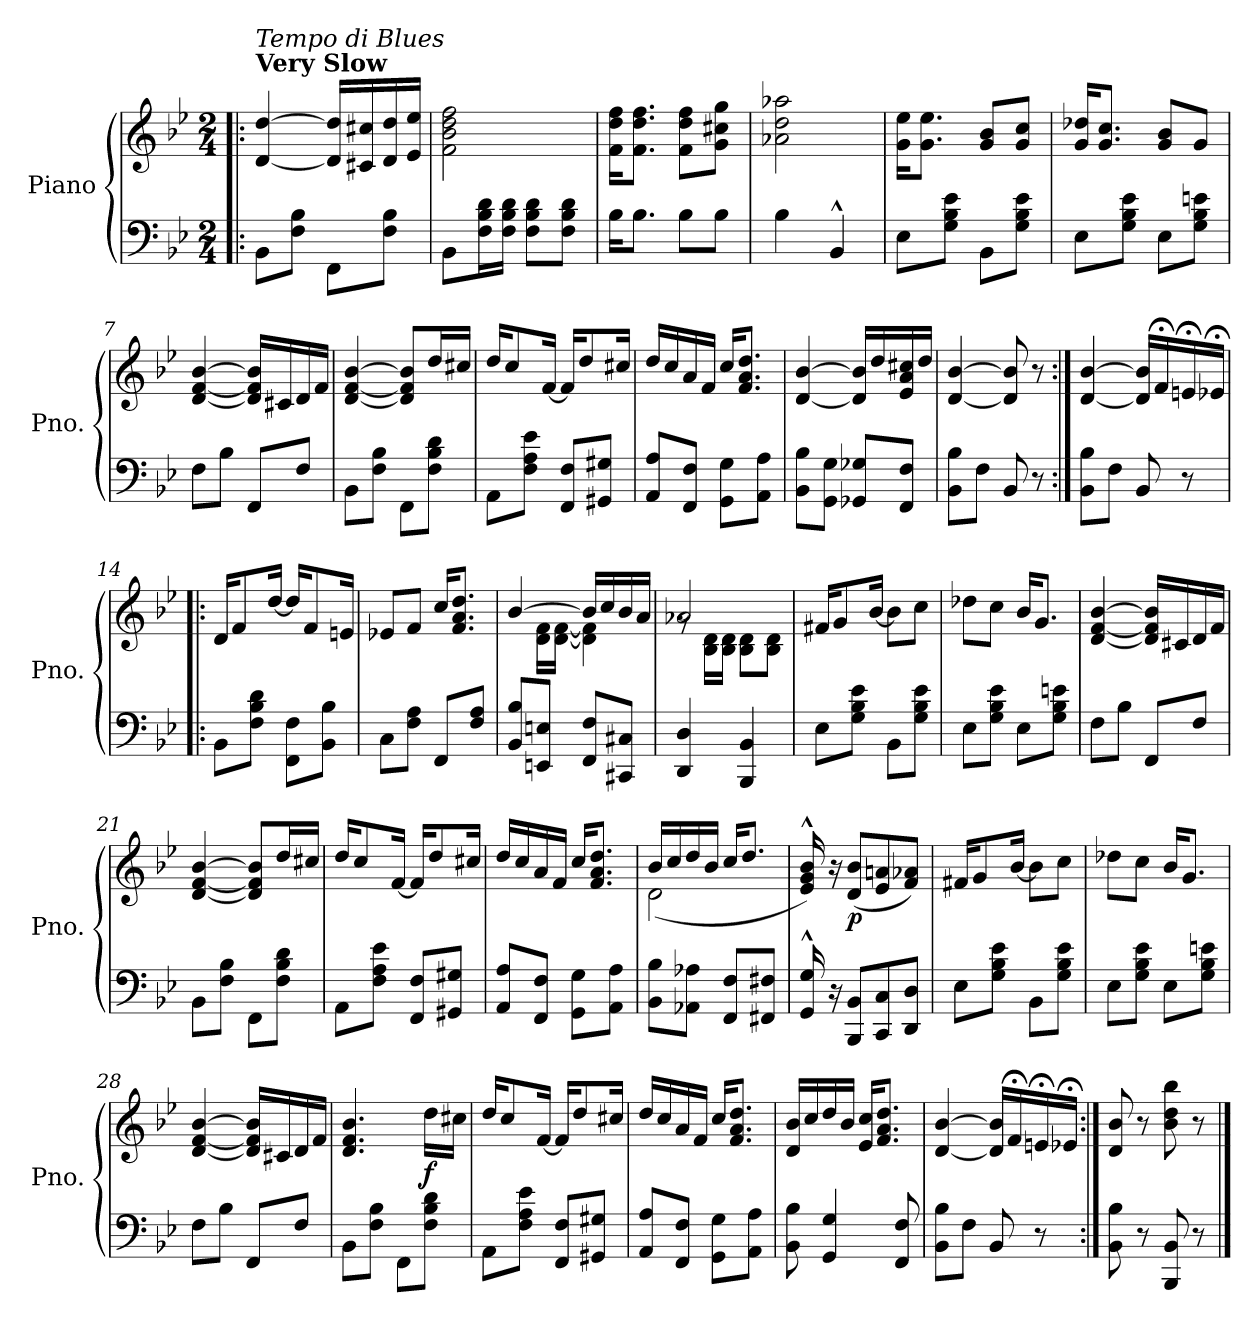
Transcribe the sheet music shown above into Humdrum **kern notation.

**kern	**kern	**dynam
*part1	*part1	*part1
*staff2	*staff1	*staff1/2
*I"Piano	*	*
*I'Pno.	*	*
*clefF4	*clefG2	*
*k[b-e-]	*k[b-e-]	*
*M2/4	*M2/4	*
=1!|:	=1!|:	=1!|:
!	!LO:TX:a:B:t=Very Slow	!
!	!LO:TX:a:i:t=Tempo di Blues	!
8BB-\L	[4d/ [4dd/	.
8F\ 8B-\J	.	.
8FF\L	16d/] 16dd/]LL	.
.	16c#X/ 16cc#X/	.
8F\ 8B-\J	16d/ 16dd/	.
.	16e-/ 16ee-/JJ	.
=2	=2	=2
8BB-\L	2f\ 2b-\ 2dd\ 2ff\	.
16F\ 16B-\ 16d\L	.	.
16F\ 16B-\ 16d\JJ	.	.
8F\ 8B-\ 8d\L	.	.
8F\ 8B-\ 8d\J	.	.
=3	=3	=3
16B-\KL	16f\ 16dd\ 16ff\KL	.
8.B-\J	8.f\ 8.dd\ 8.ff\J	.
8B-\L	8f\ 8dd\ 8ff\L	.
8B-\J	8g\ 8cc#X\ 8gg\J	.
!!LO:LB:g=z
=4	=4	=4
4B-\	2a-X\ 2dd\ 2aa-X\	.
4BB-^^/	.	.
=5	=5	=5
8E-\L	16g\ 16ee-\KL	.
.	8.g\ 8.ee-\J	.
8G\ 8B-\ 8e-\J	.	.
8BB-\L	8g/ 8b-/L	.
8G\ 8B-\ 8e-\J	8g/ 8cc/J	.
=6	=6	=6
8E-\L	16g/ 16dd-X/KL	.
.	8.g/ 8.cc/J	.
8G\ 8B-\ 8e-\J	.	.
8E-\L	8g/ 8b-/L	.
8G\ 8B-\ 8en\J	8g/J	.
=7	=7	=7
8F\L	[4d/ [4f/ [4b-/	.
8B-\J	.	.
8FF/L	16d/] 16f/] 16b-/]LL	.
.	16c#X/	.
8F/J	16d/	.
.	16f/JJ	.
!!LO:LB:g=z
=8	=8	=8
8BB-\L	[4d/ [4f/ [4b-/	.
8F\ 8B-\J	.	.
8FF\L	8d/] 8f/] 8b-/]L	.
8F\ 8B-\ 8d\J	16dd/L	.
.	16cc#X/JJ	.
=9	=9	=9
8AA\L	16dd/KL	.
.	8cc/	.
8F\ 8A\ 8e-\J	.	.
.	[16f/Jk	.
8FF/ 8F/L	16f/KL]	.
.	8dd/	.
8GG#X/ 8G#X/J	.	.
.	16cc#X/Jk	.
=10	=10	=10
8AA/ 8A/L	16dd/LL	.
.	16cc/	.
8FF/ 8F/J	16a/	.
.	16f/JJ	.
8GG\ 8G\L	16cc/KL	.
.	8.f/ 8.a/ 8.dd/J	.
8AA\ 8A\J	.	.
!!LO:LB:g=z
=11	=11	=11
8BB-\ 8B-\L	[4d/ [4b-/	.
8GG\ 8G\J	.	.
8GG-X/ 8G-X/L	16d/] 16b-/]LL	.
.	16dd/	.
8FF/ 8F/J	16e-/ 16a/ 16cc#X/	.
.	16dd/JJ	.
=12	=12	=12
8BB-\ 8B-\L	[4d/ [4b-/	.
8F\J	.	.
8BB-/	8d/] 8b-/]	.
8r	8r	.
=13:|!	=13:|!	=13:|!
8BB-\ 8B-\L	[4d/ [4b-/	.
8F\J	.	.
8BB-/	16d/] 16b-/]LL	.
.	16f;</	.
8r	16en;</	.
.	16e-X;</JJ	.
!!LO:PB:g=z
=14!|:	=14!|:	=14!|:
8BB-\L	16d/KL	.
.	8f/	.
8F\ 8B-\ 8d\J	.	.
.	[16dd/Jk	.
8FF\ 8F\L	16dd/KL]	.
.	8f/	.
8BB-\ 8B-\J	.	.
.	16en/Jk	.
=15	=15	=15
8C\L	8e-X/L	.
8F\ 8A\J	8f/J	.
8FF/L	16cc/KL	.
.	8.f/ 8.a/ 8.dd/J	.
8F/ 8A/J	.	.
=16	=16	=16
*	*^	*
8BB-/ 8B-/L	[4b-/	8ryy	.
8EEn/ 8En/J	.	16d\ 16f\LL	.
.	.	[16d\ [16f\JJ	.
8FF/ 8F/L	16b-/LL]	4d\] 4f\]	.
.	16cc/	.	.
8CC#X/ 8C#X/J	16b-/	.	.
.	16a/JJ	.	.
=17	=17	=17	=17
4DD/ 4D/	2a-X/	8rg	.
.	.	16B-\ 16d\LL	.
.	.	16B-\ 16d\JJ	.
4BBB-/ 4BB-/	.	8B-\ 8d\L	.
.	.	8B-\ 8d\J	.
*	*v	*v	*
!!LO:LB:g=z
=18	=18	=18
8E-\L	16f#X/KL	.
.	8g/	.
8G\ 8B-\ 8e-\J	.	.
.	[16b-/Jk	.
8BB-\L	8b-\L]	.
8G\ 8B-\ 8e-\J	8cc\J	.
=19	=19	=19
8E-\L	8dd-X\L	.
8G\ 8B-\ 8e-\J	8cc\J	.
8E-\L	16b-/KL	.
.	8.g/J	.
8G\ 8B-\ 8en\J	.	.
=20	=20	=20
8F\L	[4d/ [4f/ [4b-/	.
8B-\J	.	.
8FF/L	16d/] 16f/] 16b-/]LL	.
.	16c#X/	.
8F/J	16d/	.
.	16f/JJ	.
=21	=21	=21
8BB-\L	[4d/ [4f/ [4b-/	.
8F\ 8B-\J	.	.
8FF\L	8d/] 8f/] 8b-/]L	.
8F\ 8B-\ 8d\J	16dd/L	.
.	16cc#X/JJ	.
=22	=22	=22
8AA\L	16dd/KL	.
.	8cc/	.
8F\ 8A\ 8e-\J	.	.
.	[16f/Jk	.
8FF/ 8F/L	16f/KL]	.
.	8dd/	.
8GG#X/ 8G#X/J	.	.
.	16cc#X/Jk	.
!!LO:LB:g=z
=23	=23	=23
8AA/ 8A/L	16dd/LL	.
.	16cc/	.
8FF/ 8F/J	16a/	.
.	16f/JJ	.
8GG\ 8G\L	16cc/KL	.
.	8.f/ 8.a/ 8.dd/J	.
8AA\ 8A\J	.	.
=24	=24	=24
*	*^	*
8BB-\ 8B-\L	16b-/LL	(<2d\	.
.	16cc/	.	.
8AA-X\ 8A-X\J	16dd/	.	.
.	16b-/JJ	.	.
8FF/ 8F/L	16cc/KL	.	.
.	8.dd/J	.	.
8FF#X/ 8F#X/J	.	.	.
*	*v	*v	*
=25	=25	=25
16GG/^^ 16G/^^	16e-/^^ 16g/^^ 16b-/^^)	.
16r	16r	.
!	!	!LO:DY:b
8BBB-/ 8BB-/L	(<8d/ 8b-/L	p
8CC/ 8C/	8e-/ 8an/	.
8DD/ 8D/J	8f/ 8a-X/J)	.
=26	=26	=26
8E-\L	16f#X/KL	.
.	8g/	.
8G\ 8B-\ 8e-\J	.	.
.	[16b-/Jk	.
8BB-\L	8b-\L]	.
8G\ 8B-\ 8e-\J	8cc\J	.
!!LO:LB:g=z
=27	=27	=27
8E-\L	8dd-X\L	.
8G\ 8B-\ 8e-\J	8cc\J	.
8E-\L	16b-/KL	.
.	8.g/J	.
8G\ 8B-\ 8en\J	.	.
=28	=28	=28
8F\L	[4d/ [4f/ [4b-/	.
8B-\J	.	.
8FF/L	16d/] 16f/] 16b-/]LL	.
.	16c#X/	.
8F/J	16d/	.
.	16f/JJ	.
=29	=29	=29
8BB-\L	4.d/ 4.f/ 4.b-/	.
8F\ 8B-\J	.	.
8FF\L	.	.
!	!	!LO:DY:b
8F\ 8B-\ 8d\J	16dd\LL	f
.	16cc#X\JJ	.
=30	=30	=30
8AA\L	16dd/KL	.
.	8cc/	.
8F\ 8A\ 8e-\J	.	.
.	[16f/Jk	.
8FF/ 8F/L	16f/KL]	.
.	8dd/	.
8GG#X/ 8G#X/J	.	.
.	16cc#X/Jk	.
!!LO:LB:g=z
=31	=31	=31
8AA/ 8A/L	16dd/LL	.
.	16cc/	.
8FF/ 8F/J	16a/	.
.	16f/JJ	.
8GG\ 8G\L	16cc/KL	.
.	8.f/ 8.a/ 8.dd/J	.
8AA\ 8A\J	.	.
=32	=32	=32
8BB-\ 8B-\	16d/ 16b-/LL	.
.	16cc/	.
4GG/ 4G/	16dd/	.
.	16b-/JJ	.
.	16e-/ 16cc/KL	.
.	8.f/ 8.a/ 8.dd/J	.
8FF/ 8F/	.	.
=33	=33	=33
8BB-\ 8B-\L	[4d/ [4b-/	.
8F\J	.	.
8BB-/	16d/] 16b-/]LL	.
.	16f;</	.
8r	16en;</	.
.	16e-X;</JJ	.
=34:|!	=34:|!	=34:|!
8BB-\ 8B-\	8d/ 8b-/	.
8r	8r	.
8BBB-/ 8BB-/	8b-\ 8dd\ 8bb-\	.
8r	8r	.
==	==	==
*-	*-	*-
